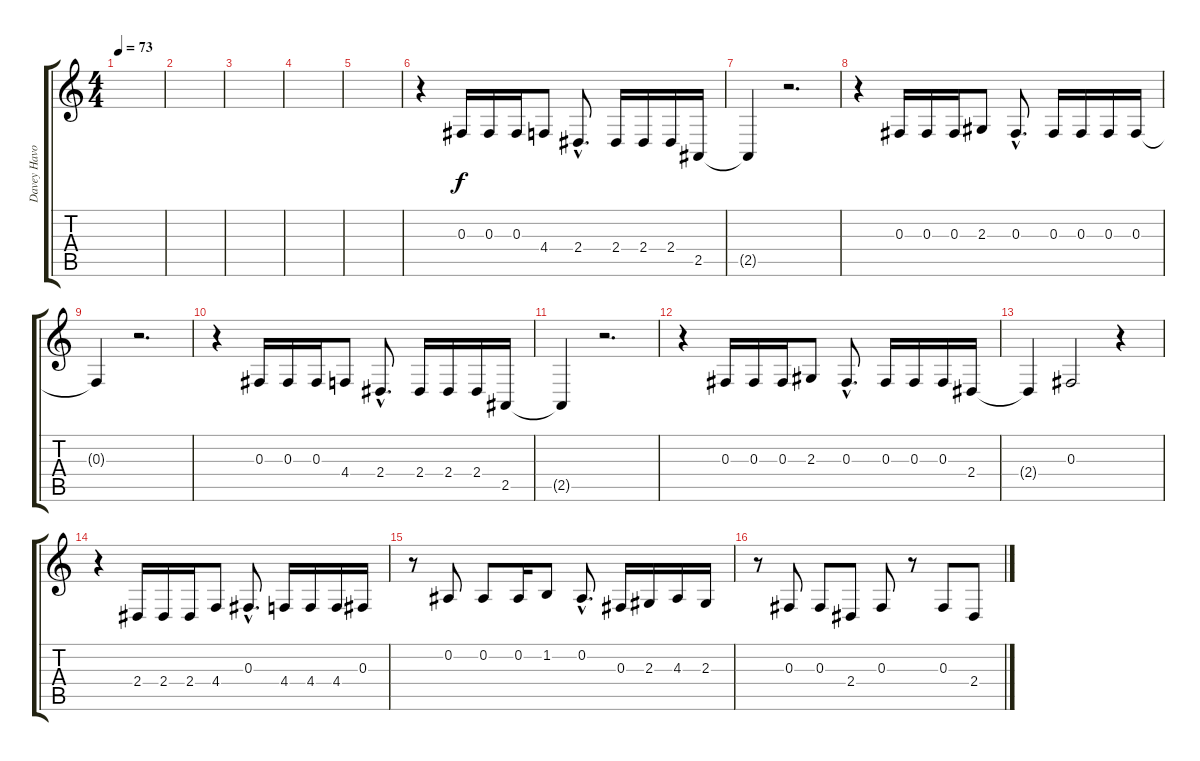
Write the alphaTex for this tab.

\track ("Davey Havok (Vocal)" "Davey Havo") {instrument lead2sawtooth}
\staff {score tabs}
\tuning (Eb4 Bb3 Gb3 Db3 Ab2 Eb2) {hide}
\ts (4 4)
\tempo 73
\clef g2
\ks c
|
|
|
|
|
r.4 0.3.16 0.3.16 0.3.16 4.4.8 2.4{hac}.8{d} 2.4.16 2.4.16 2.4.16 2.5.16 |
2.5{t}.4 r.2{d} |
r.4 0.3.16 0.3.16 0.3.16 2.3.8 0.3{hac}.8{d} 0.3.16 0.3.16 0.3.16 0.3.16 |
0.3{t}.4 r.2{d} |
r.4 0.3.16 0.3.16 0.3.16 4.4.8 2.4{hac}.8{d} 2.4.16 2.4.16 2.4.16 2.5.16 |
2.5{t}.4 r.2{d} |
r.4 0.3.16 0.3.16 0.3.16 2.3.8 0.3{hac}.8{d} 0.3.16 0.3.16 0.3.16 2.4.16 |
2.4{t}.4 0.3.2 r.4 |
r.4 2.4.16 2.4.16 2.4.16 4.4.8 0.3{hac}.8{d} 4.4.16 4.4.16 4.4.16 0.3.16 |
r.8 0.2.8 0.2.8 0.2.16 1.2.8 0.2{hac}.8{d} 0.3.16 2.3.16 4.3.16 2.3.16 |
r.8 0.3.8 0.3.8 2.4.8 0.3.8 r.8 0.3.8 2.4.8
